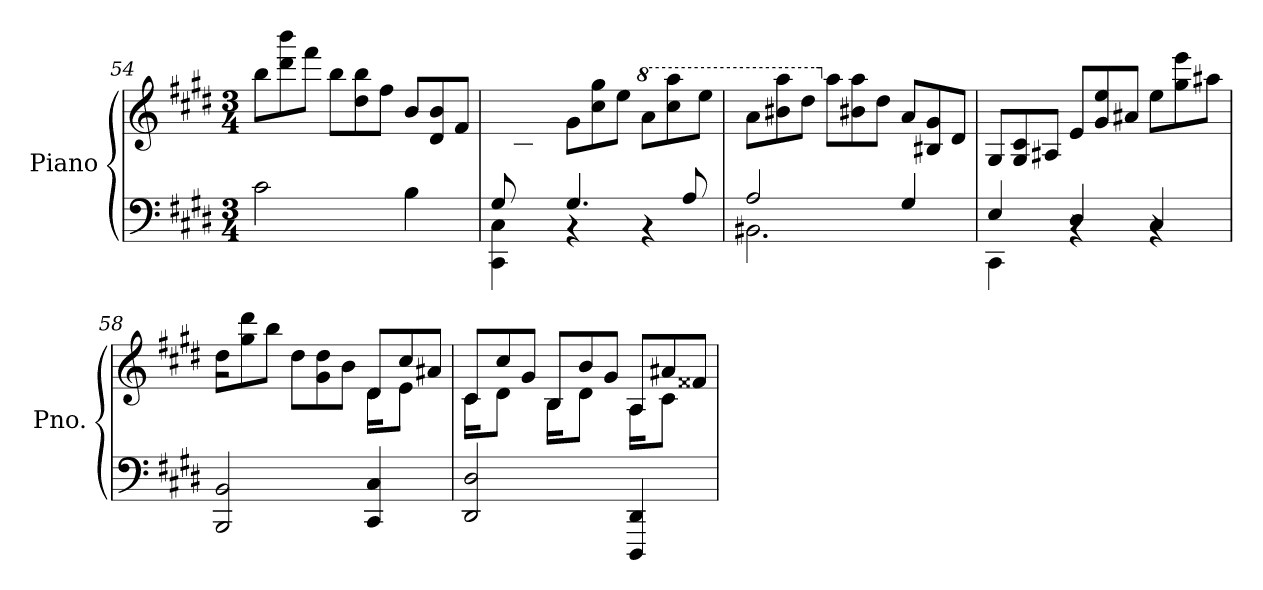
**kern	**kern
*part1	*part1
*staff2	*staff1
*I"Piano	*
*I'Pno.	*
*clefF4	*clefG2
*k[f#c#g#d#]	*k[f#c#g#d#]
*M3/4	*M3/4
*	*Xtuplet
=54	=54
2c#\	12bb\L
.	12ddd#\ 12bbb\
.	12fff#\J
.	12bb\L
.	12dd#\ 12bb\
.	12ff#\J
4B\	12b/L
.	12d#/ 12b/
.	12f#/J
!!LO:LB:g=z
=55	=55
*Xtuplet	*
*^	*
*	*^	*
(>12G#/L	4rAyy	4CC#\ 4C#\	12ryy
3%2ryy	.	.	12c#/ 12g#/
.	.	.	12e/J
.	4.G#/	4r	12g#\L
.	.	.	12cc#\ 12gg#\
.	.	.	12ee\J
*	*	*	*8va
.	.	4r	12aa\L
.	.	.	12ccc#\ 12aaa\
.	8A/	.	.
.	.	.	12eee\J
*	*v	*v	*
=56	=56	=56
2A/	2.BB#X\	12aa\L
.	.	12bb#X\ 12aaa\
.	.	12ddd#\J
*	*	*X8va
.	.	12aa\L
.	.	12b#X\ 12aa\
.	.	12dd#\J
4G#/	.	12a/L
.	.	12B#X/ 12g#/
.	.	12d#/J)
=57	=57	=57
4E/	4CC#\	12G#/L
.	.	12G#/ 12c#/
.	.	12A#X/J
4D#/	4rBB	12e/L
.	.	12g#/ 12ee/
.	.	12a#X/J
4C#/	4rBB	12ee\L
.	.	12gg#\ 12eee\
.	.	12aa#X\J
*v	*v	*
=58	=58
*	*^
2BBB/ 2BB/	12dd#\L	2rg
.	12gg#\ 12ddd#\	.
.	12bb\J	.
.	12dd#\L	.
.	12g#\ 12dd#\	.
.	12b\J	.
4CC#/ 4C#/	12d#/L	24d#\KL
.	.	24rgyy
.	12cc#/	12e\J
.	12a#X/J	12rgyy
=59	=59	=59
2DD#/ 2D#/	12c#/L	24c#\KL
.	.	24rgyy
.	12cc#/	12d#\J
.	12g#/J	12rgyy
.	12B/L	24B\KL
.	.	24rgyy
.	12b/	12d#\J
.	12g#/J	12rgyy
4DDD#/ 4DD#/	12A/L	24A\KL
.	.	24rgyy
.	12a#X/	12c#\J
.	12f##X/J	12rgyy
*	*v	*v
=	=
*-	*-
